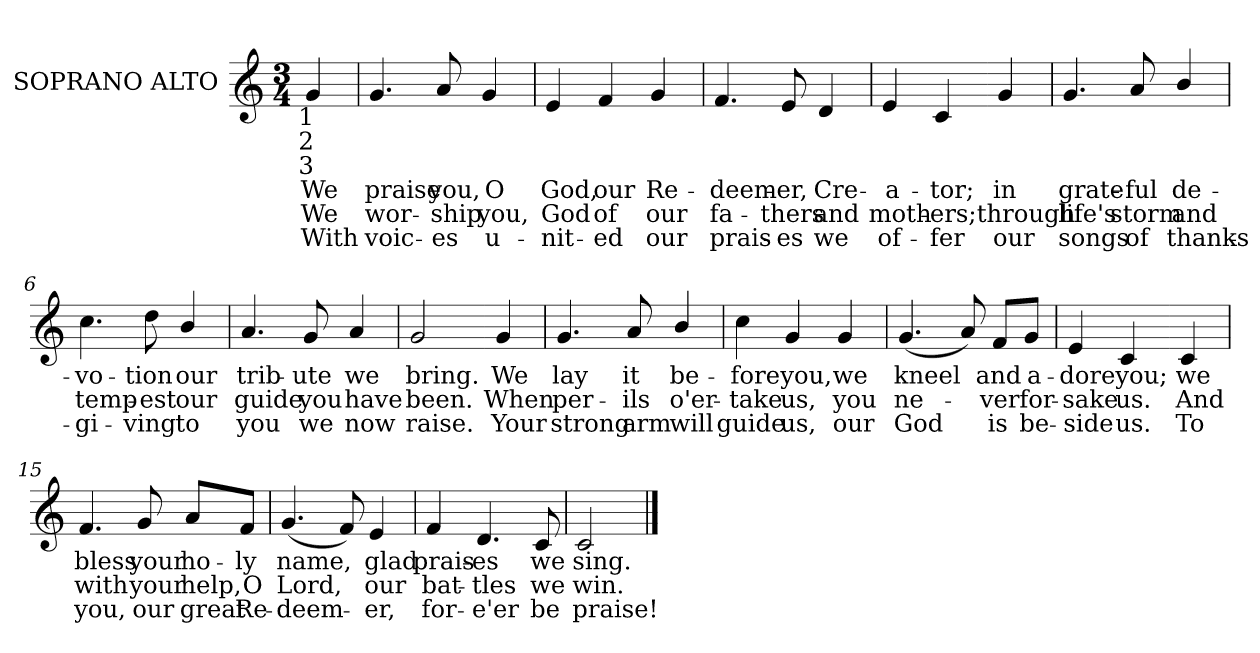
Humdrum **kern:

**kern	**text	**text	**text
*part1	*part1	*part1	*part1
*staff1	*staff1	*staff1	*staff1
*I"SOPRANO ALTO	*	*	*
*I'S. A.	*	*	*
!!LO:PB:g=z
*clefG2	*	*	*
*k[]	*	*	*
*C:	*	*	*
*M3/4	*	*	*
=	=	=	=
!LO:TX:b:cj:t=1	!	!	!
!LO:TX:b:cj:t=2	!	!	!
!LO:TX:b:cj:t=3	!	!	!
!	!LO:LY:b:color=#000000	!LO:LY:b:color=#000000	!LO:LY:b:color=#000000
4gi/	We	We	With
=	=	=	=
!	!LO:LY:b:color=#000000	!LO:LY:b:color=#000000	!LO:LY:b:color=#000000
4.gi/	praise	wor-	voic-
!	!LO:LY:b:color=#000000	!LO:LY:b:color=#000000	!LO:LY:b:color=#000000
8ai/	you,	-ship	-es
!	!LO:LY:b:color=#000000	!LO:LY:b:color=#000000	!LO:LY:b:color=#000000
4gi/	O	you,	u-
=1	=1	=1	=1
!	!LO:LY:b:color=#000000	!LO:LY:b:color=#000000	!LO:LY:b:color=#000000
4ei/	God,	God	-nit-
!	!LO:LY:b:color=#000000	!LO:LY:b:color=#000000	!LO:LY:b:color=#000000
4fi/	our	of	-ed
!	!LO:LY:b:color=#000000	!LO:LY:b:color=#000000	!LO:LY:b:color=#000000
4gi/	Re-	our	our
=2	=2	=2	=2
!	!LO:LY:b:color=#000000	!LO:LY:b:color=#000000	!LO:LY:b:color=#000000
4.fi/	-deem-	fa-	prais-
!	!LO:LY:b:color=#000000	!LO:LY:b:color=#000000	!LO:LY:b:color=#000000
8ei/	-er,	-thers	-es
!	!LO:LY:b:color=#000000	!LO:LY:b:color=#000000	!LO:LY:b:color=#000000
4di/	Cre-	and	we
=3	=3	=3	=3
!	!LO:LY:b:color=#000000	!LO:LY:b:color=#000000	!LO:LY:b:color=#000000
4ei/	-a-	moth-	of-
!	!LO:LY:b:color=#000000	!LO:LY:b:color=#000000	!LO:LY:b:color=#000000
4ci/	-tor;	-ers;	-fer
=4-	=4-	=4-	=4-
!	!LO:LY:b:color=#000000	!LO:LY:b:color=#000000	!LO:LY:b:color=#000000
4gi/	in	through	our
!!LO:LB:g=z
=5	=5	=5	=5
!	!LO:LY:b:color=#000000	!LO:LY:b:color=#000000	!LO:LY:b:color=#000000
4.gi/	grate-	life's	songs
!	!LO:LY:b:color=#000000	!LO:LY:b:color=#000000	!LO:LY:b:color=#000000
8ai/	-ful	storm	of
!	!LO:LY:b:color=#000000	!LO:LY:b:color=#000000	!LO:LY:b:color=#000000
4bi/	de-	and	thanks-
=6	=6	=6	=6
!	!LO:LY:b:color=#000000	!LO:LY:b:color=#000000	!LO:LY:b:color=#000000
4.cci\	-vo-	temp-	-gi-
!	!LO:LY:b:color=#000000	!LO:LY:b:color=#000000	!LO:LY:b:color=#000000
8ddi\	-tion	-est	-ving
!	!LO:LY:b:color=#000000	!LO:LY:b:color=#000000	!LO:LY:b:color=#000000
4bi/	our	our	to
=7	=7	=7	=7
!	!LO:LY:b:color=#000000	!LO:LY:b:color=#000000	!LO:LY:b:color=#000000
4.ai/	trib-	guide	you
!	!LO:LY:b:color=#000000	!LO:LY:b:color=#000000	!LO:LY:b:color=#000000
8gi/	-ute	you	we
!	!LO:LY:b:color=#000000	!LO:LY:b:color=#000000	!LO:LY:b:color=#000000
4ai/	we	have	now
=8	=8	=8	=8
!	!LO:LY:b:color=#000000	!LO:LY:b:color=#000000	!LO:LY:b:color=#000000
2gi/	bring.	been.	raise.
=9-	=9-	=9-	=9-
!	!LO:LY:b:color=#000000	!LO:LY:b:color=#000000	!LO:LY:b:color=#000000
4gi/	We	When	Your
!!LO:LB:g=z
=10	=10	=10	=10
!	!LO:LY:b:color=#000000	!LO:LY:b:color=#000000	!LO:LY:b:color=#000000
4.gi/	lay	per-	strong
!	!LO:LY:b:color=#000000	!LO:LY:b:color=#000000	!LO:LY:b:color=#000000
8ai/	it	-ils	arm
!	!LO:LY:b:color=#000000	!LO:LY:b:color=#000000	!LO:LY:b:color=#000000
4bi/	be-	o'er-	will
=11	=11	=11	=11
!	!LO:LY:b:color=#000000	!LO:LY:b:color=#000000	!LO:LY:b:color=#000000
4cci\	-fore	-take	guide
!	!LO:LY:b:color=#000000	!LO:LY:b:color=#000000	!LO:LY:b:color=#000000
4gi/	you,	us,	us,
!	!LO:LY:b:color=#000000	!LO:LY:b:color=#000000	!LO:LY:b:color=#000000
4gi/	we	you	our
=12	=12	=12	=12
!	!LO:LY:b:color=#000000	!LO:LY:b:color=#000000	!LO:LY:b:color=#000000
(4.gi/	kneel	ne-	God
8ai/)	.	.	.
!	!LO:LY:b:color=#000000	!LO:LY:b:color=#000000	!LO:LY:b:color=#000000
8fi/L	and	-ver	is
!	!LO:LY:b:color=#000000	!LO:LY:b:color=#000000	!LO:LY:b:color=#000000
8gi/J	a-	for-	be-
=13	=13	=13	=13
!	!LO:LY:b:color=#000000	!LO:LY:b:color=#000000	!LO:LY:b:color=#000000
4ei/	-dore	-sake	-side
!	!LO:LY:b:color=#000000	!LO:LY:b:color=#000000	!LO:LY:b:color=#000000
4ci/	you;	us.	us.
!!LO:LB:g=z
=14-	=14-	=14-	=14-
!	!LO:LY:b:color=#000000	!LO:LY:b:color=#000000	!LO:LY:b:color=#000000
4ci/	we	And	To
=15	=15	=15	=15
!	!LO:LY:b:color=#000000	!LO:LY:b:color=#000000	!LO:LY:b:color=#000000
4.fi/	bless	with	you,
!	!LO:LY:b:color=#000000	!LO:LY:b:color=#000000	!LO:LY:b:color=#000000
8gi/	your	your	our
!	!LO:LY:b:color=#000000	!LO:LY:b:color=#000000	!LO:LY:b:color=#000000
8ai/L	ho-	help,	great
!	!LO:LY:b:color=#000000	!LO:LY:b:color=#000000	!LO:LY:b:color=#000000
8fi/J	-ly	O	Re-
=16	=16	=16	=16
!	!LO:LY:b:color=#000000	!LO:LY:b:color=#000000	!LO:LY:b:color=#000000
(4.gi/	name,	Lord,	-deem-
8fi/)	.	.	.
!	!LO:LY:b:color=#000000	!LO:LY:b:color=#000000	!LO:LY:b:color=#000000
4ei/	glad	our	-er,
=17	=17	=17	=17
!	!LO:LY:b:color=#000000	!LO:LY:b:color=#000000	!LO:LY:b:color=#000000
4fi/	prais-	bat-	for-
!	!LO:LY:b:color=#000000	!LO:LY:b:color=#000000	!LO:LY:b:color=#000000
4.di/	-es	-tles	-e'er
!	!LO:LY:b:color=#000000	!LO:LY:b:color=#000000	!LO:LY:b:color=#000000
8ci/	we	we	be
=18	=18	=18	=18
!	!LO:LY:b:color=#000000	!LO:LY:b:color=#000000	!LO:LY:b:color=#000000
2ci/	sing.	win.	praise!
==	==	==	==
*-	*-	*-	*-
